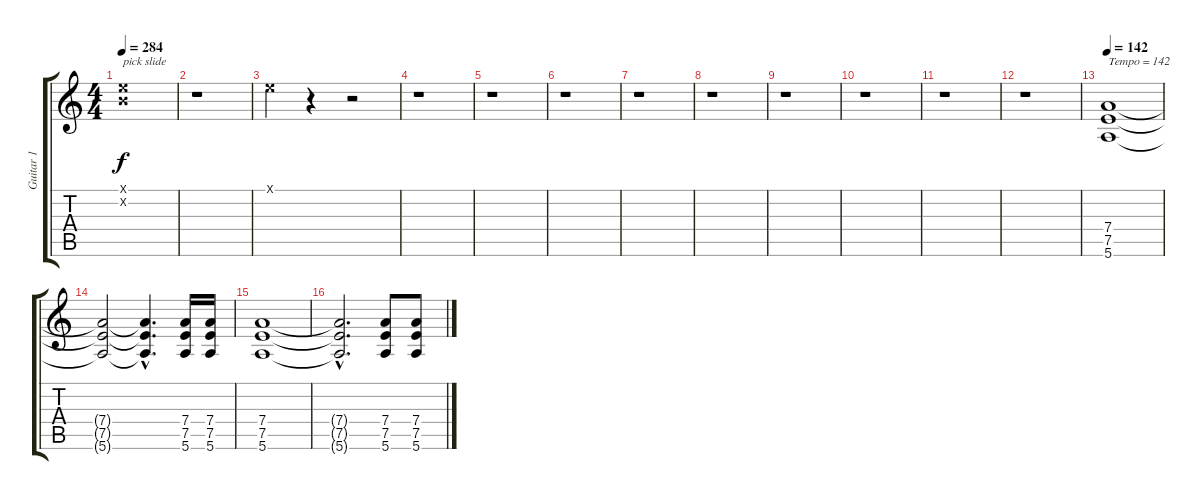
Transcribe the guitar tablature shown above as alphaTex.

\track ("Guitar 1" "Guitar 1") {instrument distortionguitar}
\staff {score tabs}
\tuning (E4 B3 G3 D3 A2 E2) {hide}
\ts (4 4)
\tempo 284
\clef g2
\ks c
(0.1{x} 0.2{x}).1{txt "pick slide" dy f} |
r.1 |
0.1{x}.4 r.4 r.2 |
r.1 |
r.1 |
r.1 |
r.1 |
r.1 |
r.1 |
r.1 |
r.1 |
r.1 |
\tempo 142
(7.4 7.5 5.6).1{txt "Tempo = 142"} |
(7.4{t} 7.5{t} 5.6{t}).2 (7.4{hac t} 7.5{hac t} 5.6{hac t}).4{d} (7.4 7.5 5.6).16 (7.4 7.5 5.6).16 |
(7.4 7.5 5.6).1 |
(7.4{hac t} 7.5{hac t} 5.6{hac t}).2{d} (7.4 7.5 5.6).8 (7.4 7.5 5.6).8
